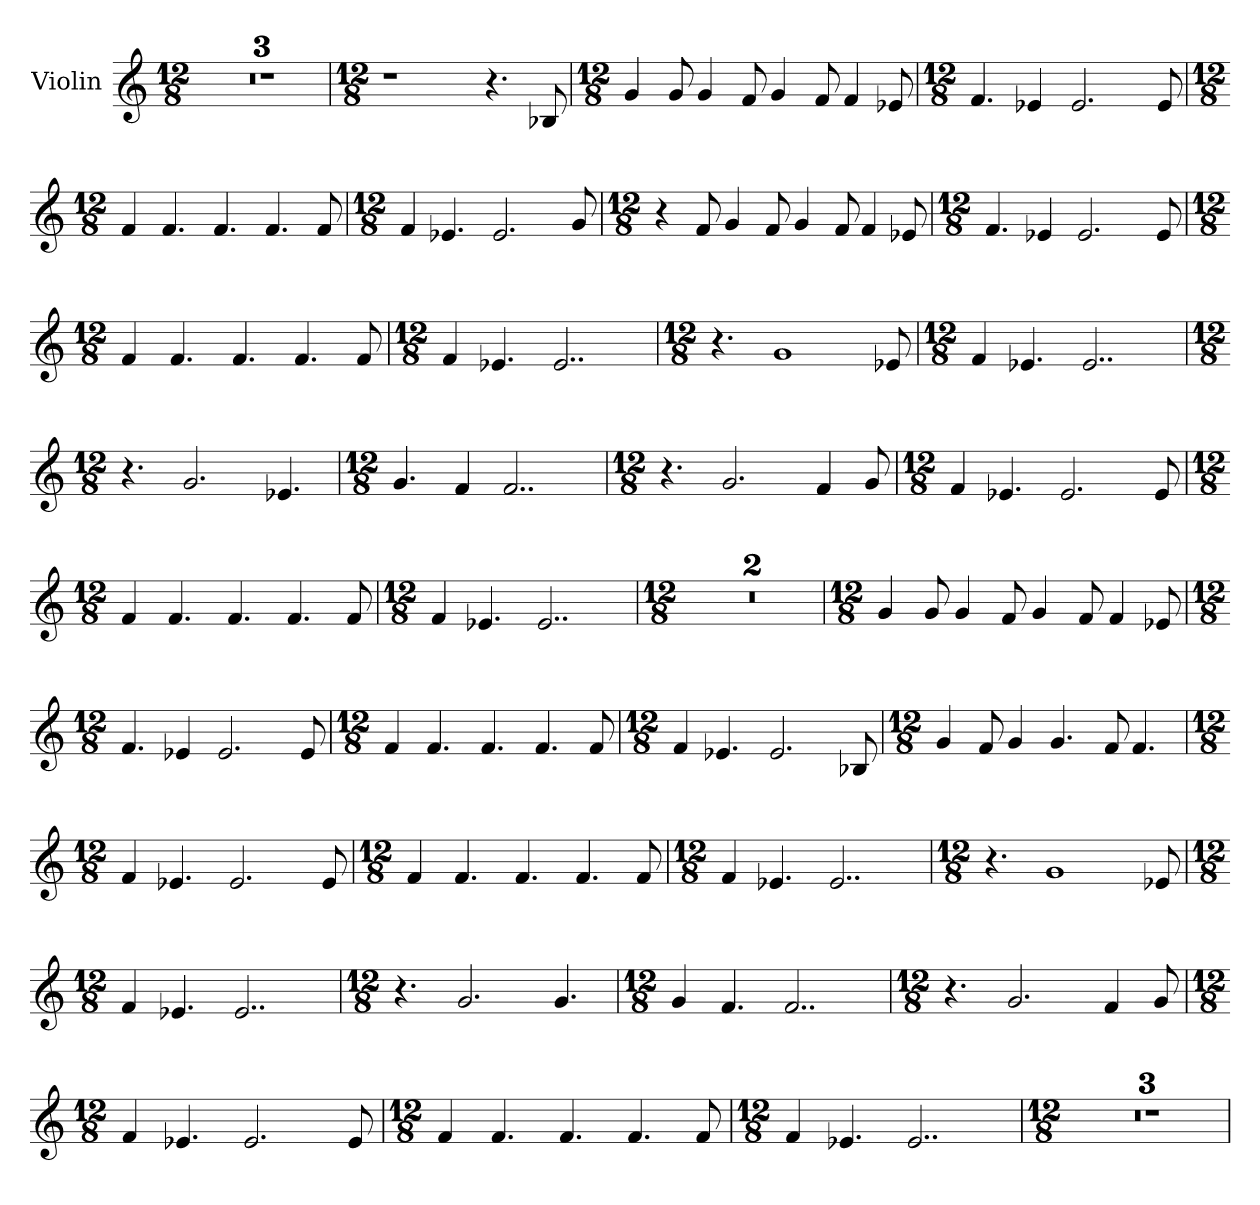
**kern
*part1
*staff1
*I"Violin
*I'Vln
*M12/8
=
1.r
=
*M12/8
1.r
=
*M12/8
1.r
=
*M12/8
1r
4.r
8B-X
=
*M12/8
4g
8g
4g
8f
4g
8f
4f
8e-X
=
*M12/8
4.f
4e-X
2.e-
8e-
=
*M12/8
4f
4.f
4.f
4.f
8f
=
*M12/8
4f
4.e-X
2.e-
8g
=
*M12/8
4r
8f
4g
8f
4g
8f
4f
8e-X
=
*M12/8
4.f
4e-X
2.e-
8e-
=
*M12/8
4f
4.f
4.f
4.f
8f
=
*M12/8
4f
4.e-X
2..e-
=
*M12/8
4.r
1g
8e-X
=
*M12/8
4f
4.e-X
2..e-
=
*M12/8
4.r
2.g
4.e-X
=
*M12/8
4.g
4f
2..f
=
*M12/8
4.r
2.g
4f
8g
=
*M12/8
4f
4.e-X
2.e-
8e-
=
*M12/8
4f
4.f
4.f
4.f
8f
=
*M12/8
4f
4.e-X
2..e-
=
*M12/8
1.r
=
*M12/8
1.r
=
*M12/8
4g
8g
4g
8f
4g
8f
4f
8e-X
=
*M12/8
4.f
4e-X
2.e-
8e-
=
*M12/8
4f
4.f
4.f
4.f
8f
=
*M12/8
4f
4.e-X
2.e-
8B-X
=
*M12/8
4g
8f
4g
4.g
8f
4.f
=
*M12/8
4f
4.e-X
2.e-
8e-
=
*M12/8
4f
4.f
4.f
4.f
8f
=
*M12/8
4f
4.e-X
2..e-
=
*M12/8
4.r
1g
8e-X
=
*M12/8
4f
4.e-X
2..e-
=
*M12/8
4.r
2.g
4.g
=
*M12/8
4g
4.f
2..f
=
*M12/8
4.r
2.g
4f
8g
=
*M12/8
4f
4.e-X
2.e-
8e-
=
*M12/8
4f
4.f
4.f
4.f
8f
=
*M12/8
4f
4.e-X
2..e-
=
*M12/8
1.r
=
*M12/8
1.r
=
*M12/8
1.r
=
*-
